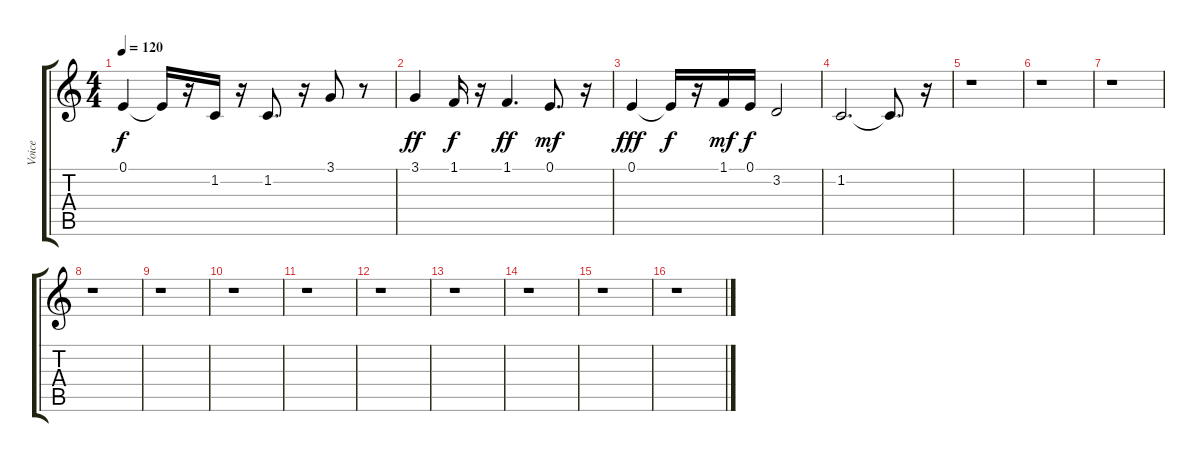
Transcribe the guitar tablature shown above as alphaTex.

\track ("Voice" "Voice") {instrument lead8bassandlead}
\staff {score tabs}
\tuning (E4 B3 G3 D3 A2 E2) {hide}
\ts (4 4)
\tempo 120
\clef g2
\ks c
0.1{t}.4{dy f} 0.1{t}.16 r.16 1.2.16 r.16 1.2.8{d} r.16 3.1.8 r.8 |
3.1.4{dy ff} 1.1.16{dy f} r.16 1.1.4{d dy ff} 0.1.8{d dy mf} r.16 |
0.1.4{dy fff} 0.1{t}.16{dy f} r.16 1.1.16{dy mf} 0.1.16{dy f} 3.2.2 |
1.2.2{d} 1.2{t}.8{d} r.16 |
r.1 |
r.1 |
r.1 |
r.1 |
r.1 |
r.1 |
r.1 |
r.1 |
r.1 |
r.1 |
r.1 |
r.1
